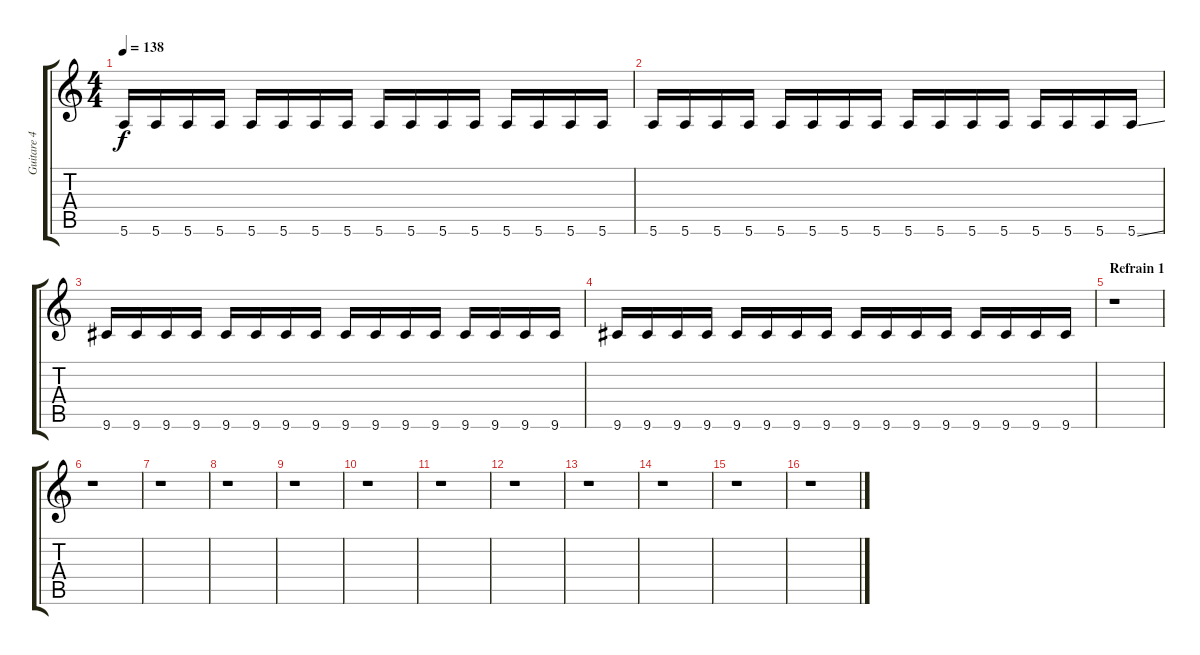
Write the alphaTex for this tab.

\track ("Guitare 4" "Guitare 4") {instrument distortionguitar}
\staff {score tabs}
\tuning (E4 B3 G3 D3 A2 E2) {hide}
\ts (4 4)
\tempo 138
\clef g2
\ks c
5.6.16{dy f} 5.6.16 5.6.16 5.6.16 5.6.16 5.6.16 5.6.16 5.6.16 5.6.16 5.6.16 5.6.16 5.6.16 5.6.16 5.6.16 5.6.16 5.6.16 |
5.6.16 5.6.16 5.6.16 5.6.16 5.6.16 5.6.16 5.6.16 5.6.16 5.6.16 5.6.16 5.6.16 5.6.16 5.6.16 5.6.16 5.6.16 5.6{ss}.16 |
9.6.16 9.6.16 9.6.16 9.6.16 9.6.16 9.6.16 9.6.16 9.6.16 9.6.16 9.6.16 9.6.16 9.6.16 9.6.16 9.6.16 9.6.16 9.6.16 |
9.6.16 9.6.16 9.6.16 9.6.16 9.6.16 9.6.16 9.6.16 9.6.16 9.6.16 9.6.16 9.6.16 9.6.16 9.6.16 9.6.16 9.6.16 9.6.16 |
\section ("" "Refrain 1")
r.1 |
r.1 |
r.1 |
r.1 |
r.1 |
r.1 |
r.1 |
r.1 |
r.1 |
r.1 |
r.1 |
r.1
